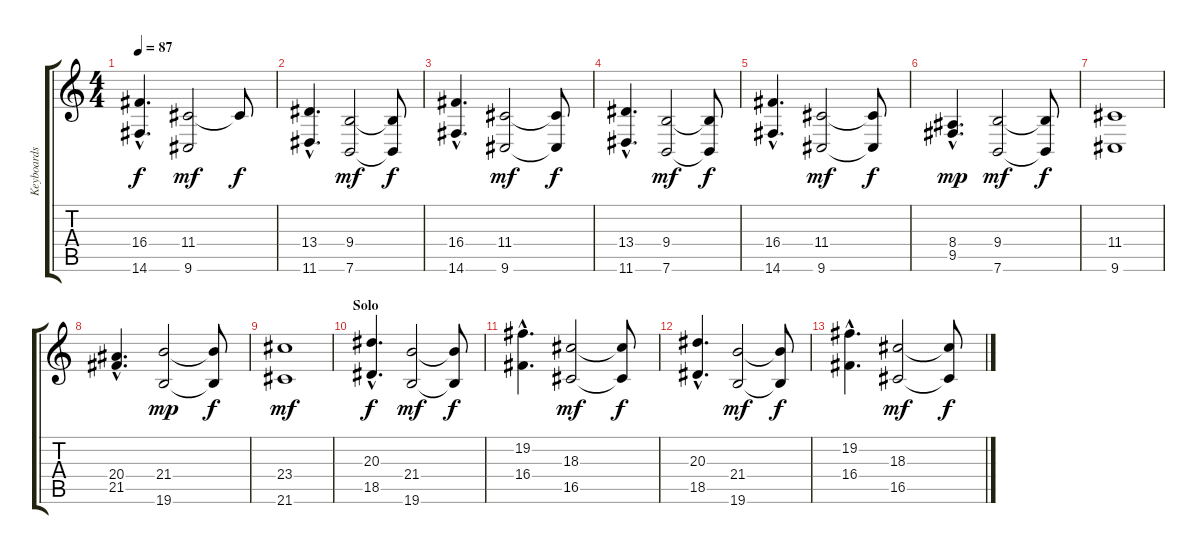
\track ("Keyboards (2)" "Keyboards ") {instrument pad2warm}
\staff {score tabs}
\tuning (E4 B3 G3 D3 A2 E2) {hide}
\ts (4 4)
\tempo 87
\clef g2
\ks c
(16.4 14.6{hac}).4{d dy f} (11.4 9.6).2{dy mf} 11.4{t}.8{dy f} |
(13.4{hac} 11.6{hac}).4{d} (9.4 7.6).2{dy mf} (9.4{t} 7.6{t}).8{dy f} |
(16.4 14.6{hac}).4{d} (11.4 9.6).2{dy mf} (11.4{t} 9.6{t}).8{dy f} |
(13.4{hac} 11.6{hac}).4{d} (9.4 7.6).2{dy mf} (9.4{t} 7.6{t}).8{dy f} |
(16.4 14.6{hac}).4{d} (11.4 9.6).2{dy mf} (11.4{t} 9.6{t}).8{dy f} |
(8.4{hac} 9.5{hac}).4{d dy mp} (9.4 7.6).2{dy mf} (9.4{t} 7.6{t}).8{dy f} |
(11.4 9.6).1 |
(20.4{hac} 21.5{hac}).4{d} (21.4 19.6).2{dy mp} (21.4{t} 19.6{t}).8{dy f} |
(23.4 21.6).1{dy mf} |
\section ("" "Solo")
(20.3{hac} 18.5{hac}).4{d dy f} (21.4 19.6).2{dy mf} (21.4{t} 19.6{t}).8{dy f} |
(19.2{hac} 16.4).4{d} (18.3 16.5).2{dy mf} (18.3{t} 16.5{t}).8{dy f} |
(20.3{hac} 18.5{hac}).4{d} (21.4 19.6).2{dy mf} (21.4{t} 19.6{t}).8{dy f} |
(19.2{hac} 16.4).4{d} (18.3 16.5).2{dy mf} (18.3{t} 16.5{t}).8{dy f}
